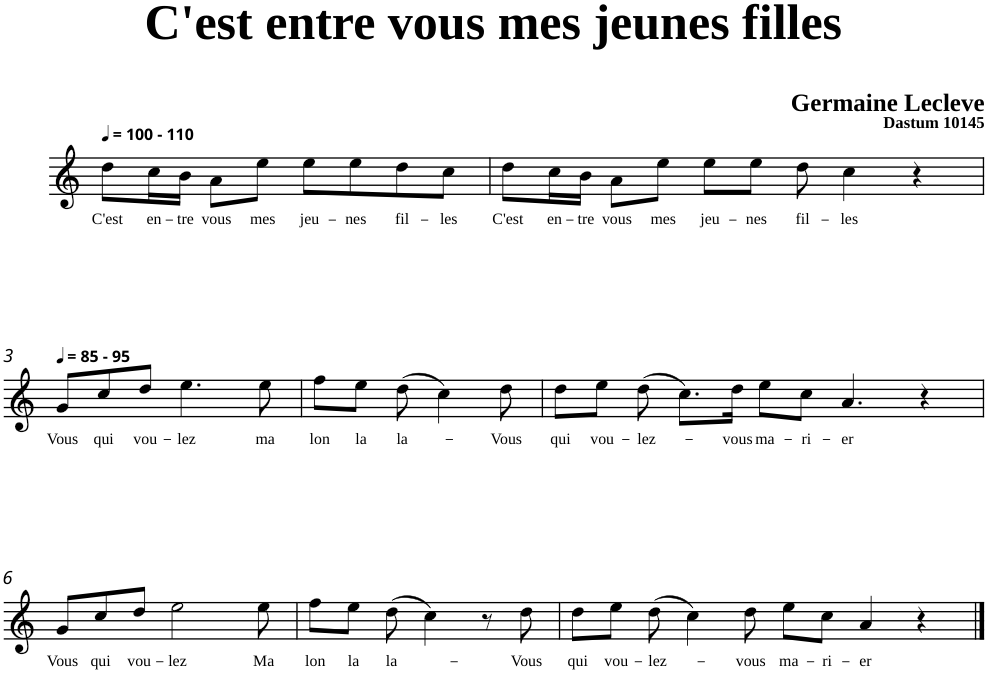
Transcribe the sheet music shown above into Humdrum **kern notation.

**kern	**text
*part1	*part1
*staff1	*staff1
*clefG2	*
*k[]	*
=1	=1
!LO:TX:a:B:t=- 110	!
!	!LO:LY:b
8dd\L	C'est
!	!LO:LY:b
16cc\L	en-
!	!LO:LY:b
16b\JJ	-tre
!	!LO:LY:b
8a\L	vous
!	!LO:LY:b
8ee\J	mes
!	!LO:LY:b
8ee\L	jeu-
!	!LO:LY:b
8ee\	-nes
!	!LO:LY:b
8dd\	fil-
!	!LO:LY:b
8cc\J	-les
=2	=2
!	!LO:LY:b
8dd\L	C'est
!	!LO:LY:b
16cc\L	en-
!	!LO:LY:b
16b\JJ	-tre
!	!LO:LY:b
8a\L	vous
!	!LO:LY:b
8ee\J	mes
!	!LO:LY:b
8ee\L	jeu-
!	!LO:LY:b
8ee\J	-nes
!	!LO:LY:b
8dd\	fil-
!	!LO:LY:b
[8cc\	-les
8ryy	.
4r	.
!!LO:LB:g=z
=3	=3
*MM85	*
!LO:TX:a:B:t=- 95	!
!	!LO:LY:b
8g/L	Vous
8cc\]	.
!	!LO:LY:b
8cc/	qui
!	!LO:LY:b
8dd/J	vou-
!	!LO:LY:b
4.ee\	-lez
!	!LO:LY:b
8ee\	ma
=4	=4
!	!LO:LY:b
8ff\L	lon
!	!LO:LY:b
8ee\J	la
!	!LO:LY:b
(>8dd\	la-
4cc\)	.
!	!LO:LY:b
8dd\	-Vous
=5	=5
!	!LO:LY:b
8dd\L	qui
!	!LO:LY:b
8ee\J	vou-
!	!LO:LY:b
(>8dd\	-lez-
8.cc\L)	.
!	!LO:LY:b
16dd\Jk	-vous
!	!LO:LY:b
8ee\L	ma-
!	!LO:LY:b
8cc\J	-ri-
!	!LO:LY:b
[8a/	-er
4ryy	.
4r	.
!!LO:LB:g=z
=6	=6
!	!LO:LY:b
8g/L	Vous
4a/]	.
!	!LO:LY:b
8cc/	qui
!	!LO:LY:b
8dd/J	vou-
!	!LO:LY:b
2ee\	-lez
!	!LO:LY:b
8ee\	Ma
=7	=7
!	!LO:LY:b
8ff\L	lon
!	!LO:LY:b
8ee\J	la
!	!LO:LY:b
(>8dd\	la-
4cc\)	.
8r	.
!	!LO:LY:b
8dd\	-Vous
=8	=8
!	!LO:LY:b
8dd\L	qui
!	!LO:LY:b
8ee\J	vou-
!	!LO:LY:b
(>8dd\	-lez-
4cc\)	.
!	!LO:LY:b
8dd\	-vous
!	!LO:LY:b
8ee\L	ma-
!	!LO:LY:b
8cc\J	-ri-
!	!LO:LY:b
4a/	-er
4r	.
==	==
*-	*-
